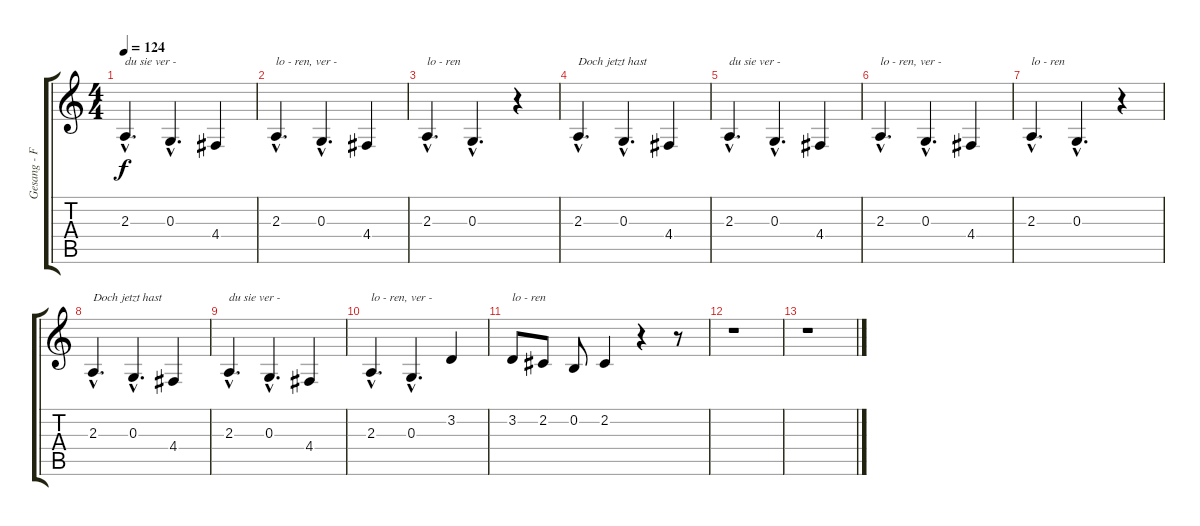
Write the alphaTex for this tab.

\track ("Gesang - Farin + Bela" "Gesang - F") {instrument pad4choir}
\staff {score tabs}
\tuning (E4 B3 G3 D3 A2 E2) {hide}
\ts (4 4)
\tempo 124
\clef g2
\ks c
2.3{hac}.4{d txt "du sie ver -" dy f} 0.3{hac}.4{d} 4.4.4 |
2.3{hac}.4{d txt "lo - ren, ver -"} 0.3{hac}.4{d} 4.4.4 |
2.3{hac}.4{d txt "lo - ren"} 0.3{hac}.4{d} r.4 |
2.3{hac}.4{d txt "Doch jetzt hast"} 0.3{hac}.4{d} 4.4.4 |
2.3{hac}.4{d txt "du sie ver -"} 0.3{hac}.4{d} 4.4.4 |
2.3{hac}.4{d txt "lo - ren, ver -"} 0.3{hac}.4{d} 4.4.4 |
2.3{hac}.4{d txt "lo - ren"} 0.3{hac}.4{d} r.4 |
2.3{hac}.4{d txt "Doch jetzt hast"} 0.3{hac}.4{d} 4.4.4 |
2.3{hac}.4{d txt "du sie ver -"} 0.3{hac}.4{d} 4.4.4 |
2.3{hac}.4{d txt "lo - ren, ver -"} 0.3{hac}.4{d} 3.2.4 |
3.2.8{txt "lo - ren"} 2.2.8 0.2.8 2.2.4 r.4 r.8 |
r.1 |
r.1
